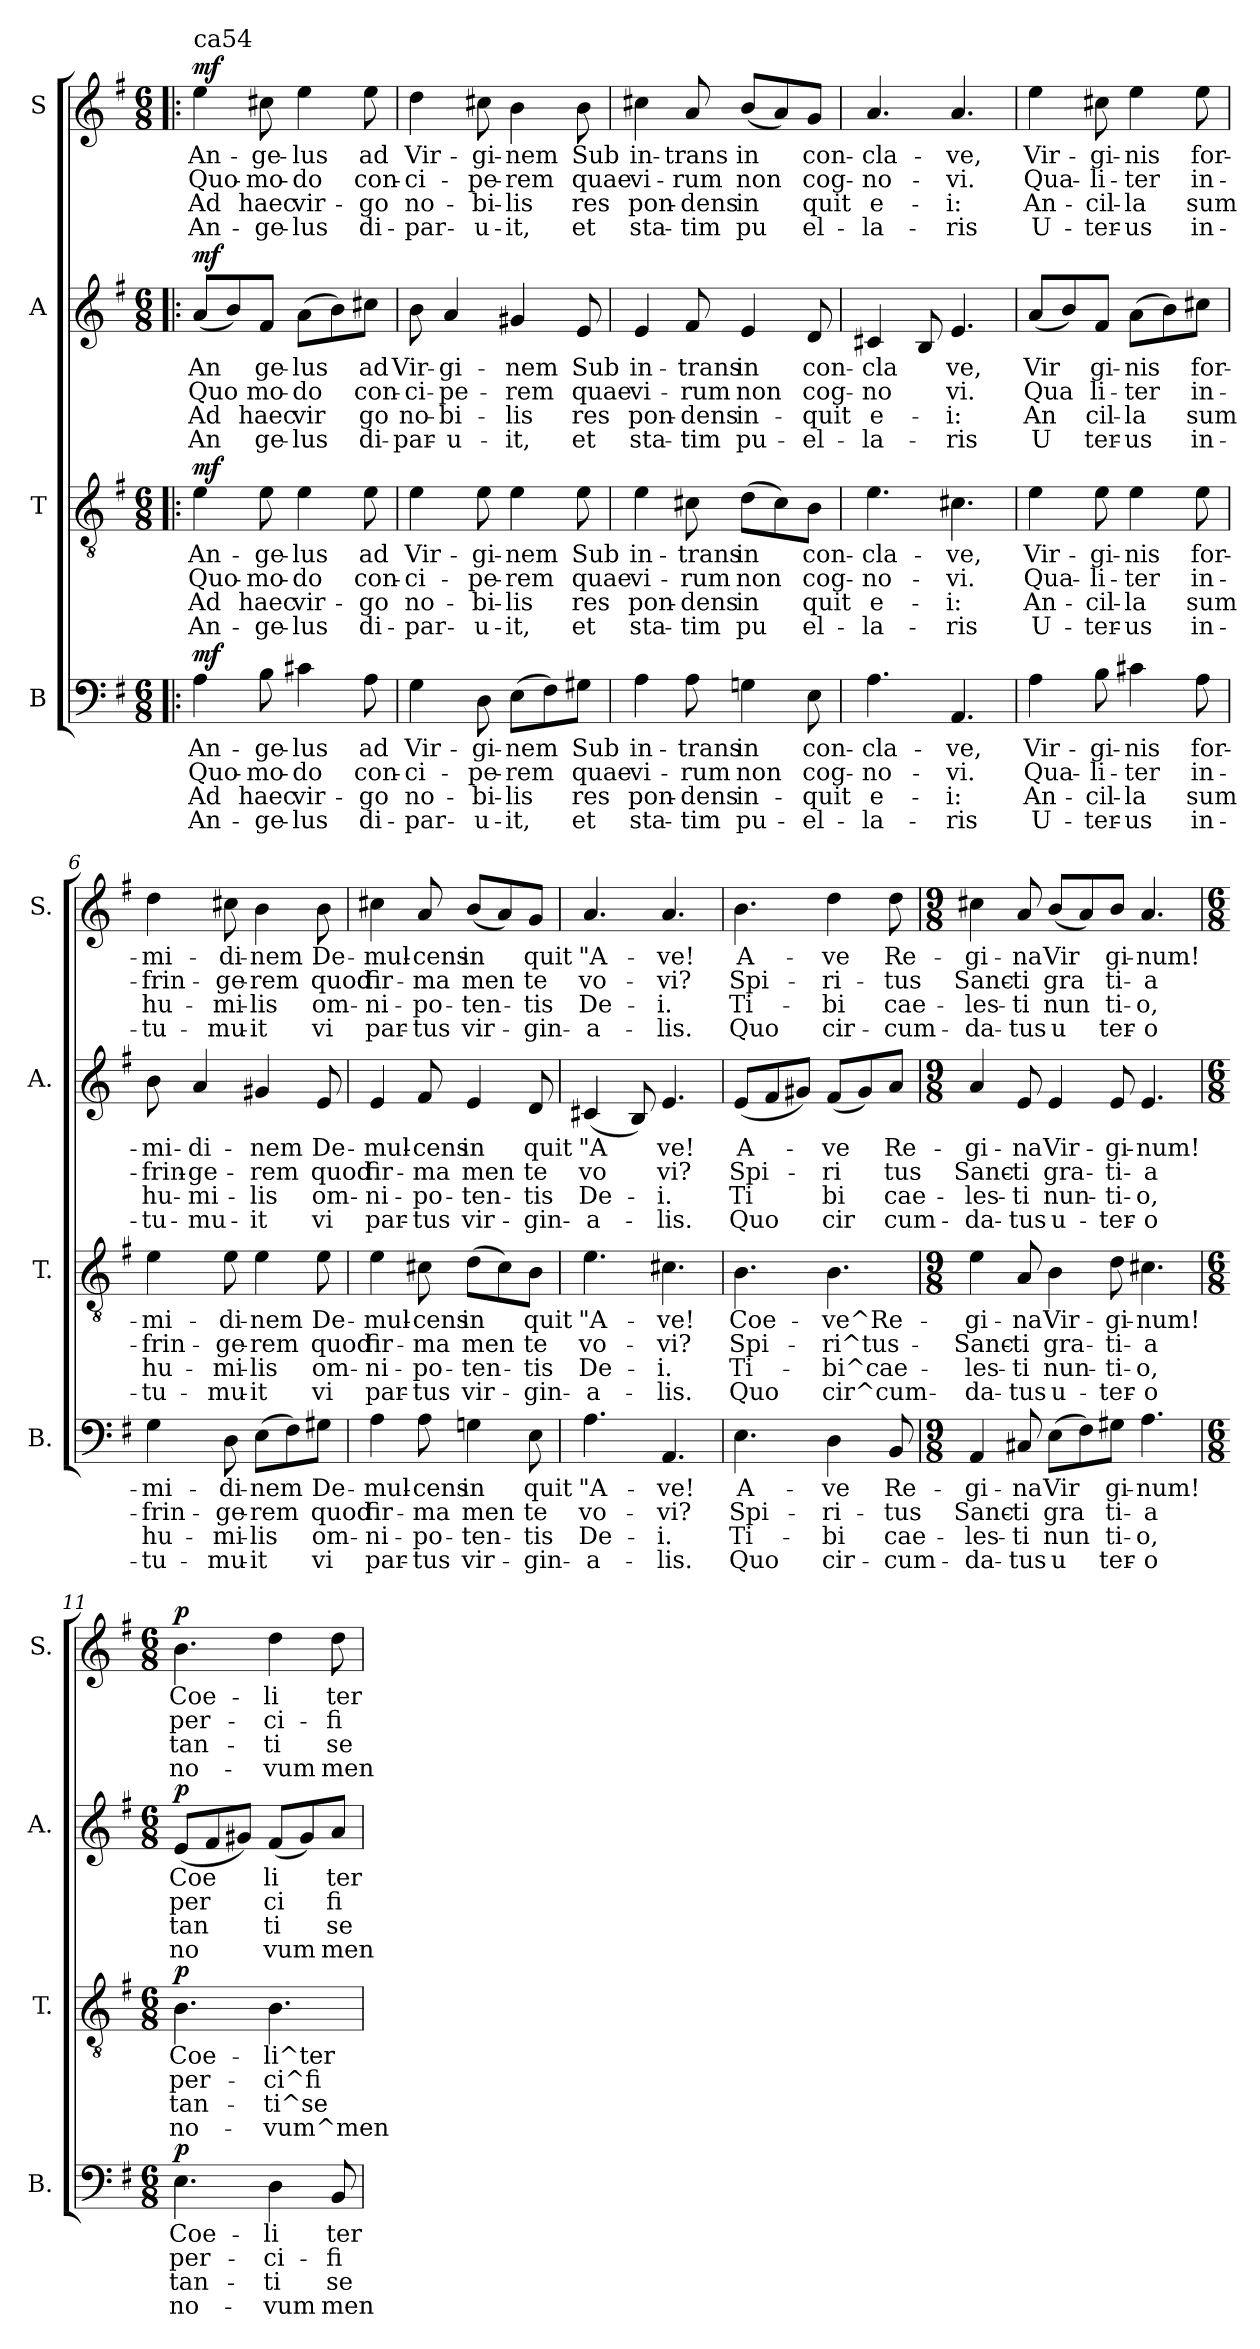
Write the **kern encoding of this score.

**kern	**text	**text	**text	**text	**dynam	**kern	**text	**text	**text	**text	**dynam	**kern	**text	**text	**text	**text	**dynam	**kern	**text	**text	**text	**text	**dynam
*part4	*part4	*part4	*part4	*part4	*part4	*part3	*part3	*part3	*part3	*part3	*part3	*part2	*part2	*part2	*part2	*part2	*part2	*part1	*part1	*part1	*part1	*part1	*part1
*staff4	*staff4	*staff4	*staff4	*staff4	*staff4	*staff3	*staff3	*staff3	*staff3	*staff3	*staff3	*staff2	*staff2	*staff2	*staff2	*staff2	*staff2	*staff1	*staff1	*staff1	*staff1	*staff1	*staff1
*I"B	*	*	*	*	*	*I"T	*	*	*	*	*	*I"A	*	*	*	*	*	*I"S	*	*	*	*	*
*I'B.	*	*	*	*	*	*I'T.	*	*	*	*	*	*I'A.	*	*	*	*	*	*I'S.	*	*	*	*	*
!!LO:PB:g=z
*stria5	*	*	*	*	*	*stria5	*	*	*	*	*	*stria5	*	*	*	*	*	*stria5	*	*	*	*	*
*clefF4	*	*	*	*	*	*clefGv2	*	*	*	*	*	*clefG2	*	*	*	*	*	*clefG2	*	*	*	*	*
*k[f#]	*	*	*	*	*	*k[f#]	*	*	*	*	*	*k[f#]	*	*	*	*	*	*k[f#]	*	*	*	*	*
*G:	*	*	*	*	*	*G:	*	*	*	*	*	*G:	*	*	*	*	*	*G:	*	*	*	*	*
*M6/8	*	*	*	*	*	*M6/8	*	*	*	*	*	*M6/8	*	*	*	*	*	*M6/8	*	*	*	*	*
*MM54	*	*	*	*	*	*MM54	*	*	*	*	*	*MM54	*	*	*	*	*	*MM54	*	*	*	*	*
=1!|:	=1!|:	=1!|:	=1!|:	=1!|:	=1!|:	=1!|:	=1!|:	=1!|:	=1!|:	=1!|:	=1!|:	=1!|:	=1!|:	=1!|:	=1!|:	=1!|:	=1!|:	=1!|:	=1!|:	=1!|:	=1!|:	=1!|:	=1!|:
!	!	!	!	!	!	!	!	!	!	!	!	!	!	!	!	!	!	!LO:TX:a:t=ca54	!	!	!	!	!
!	!LO:LY:b:cj	!LO:LY:b:cj	!LO:LY:b:cj	!LO:LY:b:cj	!LO:DY:a	!	!LO:LY:b:cj	!LO:LY:b:cj	!LO:LY:b:cj	!LO:LY:b:cj	!LO:DY:a	!	!LO:LY:b:cj	!LO:LY:b:cj	!LO:LY:b:cj	!LO:LY:b:cj	!LO:DY:a	!	!LO:LY:b:cj	!LO:LY:b:cj	!LO:LY:b:cj	!LO:LY:b:cj	!LO:DY:a
4A\	An-	-Quo-	-Ad	An-	mf	4e\	An-	-Quo-	-Ad	An-	mf	(<8a/L	An-	-Quo-	-Ad	An-	mf	4ee\	An-	-Quo-	-Ad	An-	mf
!	!	!	!	!	!	!	!	!	!	!	!	!	!LO:LY:b:cj	!LO:LY:b:cj	!LO:LY:b:cj	!LO:LY:b:cj	!	!	!	!	!	!	!
.	.	.	.	.	.	.	.	.	.	.	.	8b/)	--	--	--	-	.	.	.	.	.	.	.
!	!LO:LY:b:cj	!LO:LY:b:cj	!LO:LY:b:cj	!LO:LY:b:cj	!	!	!LO:LY:b:cj	!LO:LY:b:cj	!LO:LY:b:cj	!LO:LY:b:cj	!	!	!LO:LY:b:cj	!LO:LY:b:cj	!LO:LY:b:cj	!LO:LY:b:cj	!	!	!LO:LY:b:cj	!LO:LY:b:cj	!LO:LY:b:cj	!LO:LY:b:cj	!
8B\	-ge-	-mo-	-haec	ge-	.	8e\	-ge-	-mo-	-haec	ge-	.	8f#/J	ge-	-mo-	-haec	ge-	.	8cc#X\	-ge-	-mo-	-haec	ge-	.
!	!LO:LY:b:cj	!LO:LY:b:cj	!LO:LY:b:cj	!LO:LY:b:cj	!	!	!LO:LY:b:cj	!LO:LY:b:cj	!LO:LY:b:cj	!LO:LY:b:cj	!	!	!LO:LY:b:cj	!LO:LY:b:cj	!LO:LY:b:cj	!LO:LY:b:cj	!	!	!LO:LY:b:cj	!LO:LY:b:cj	!LO:LY:b:cj	!LO:LY:b:cj	!
4c#X\	-lus	do	vir-	-lus	.	4e\	-lus	do	vir-	-lus	.	(>8a\L	-lus	do	vir-	-lus	.	4ee\	-lus	do	vir-	-lus	.
!	!	!	!	!	!	!	!	!	!	!	!	!	!LO:LY:b:cj	!LO:LY:b:cj	!LO:LY:b:cj	!LO:LY:b:cj	!	!	!	!	!	!	!
.	.	.	.	.	.	.	.	.	.	.	.	8b\)	.	.	-	-	.	.	.	.	.	.	.
!	!LO:LY:b:cj	!LO:LY:b:cj	!LO:LY:b:cj	!LO:LY:b:cj	!	!	!LO:LY:b:cj	!LO:LY:b:cj	!LO:LY:b:cj	!LO:LY:b:cj	!	!	!LO:LY:b:cj	!LO:LY:b:cj	!LO:LY:b:cj	!LO:LY:b:cj	!	!	!LO:LY:b:cj	!LO:LY:b:cj	!LO:LY:b:cj	!LO:LY:b:cj	!
8A\	ad	con-	-go	di-	.	8e\	ad	con-	-go	di-	.	8cc#X\J	ad	con-	-go	di-	.	8ee\	ad	con-	-go	di-	.
=2	=2	=2	=2	=2	=2	=2	=2	=2	=2	=2	=2	=2	=2	=2	=2	=2	=2	=2	=2	=2	=2	=2	=2
!	!LO:LY:b:cj	!LO:LY:b:cj	!LO:LY:b:cj	!LO:LY:b:cj	!	!	!LO:LY:b:cj	!LO:LY:b:cj	!LO:LY:b:cj	!LO:LY:b:cj	!	!	!LO:LY:b:cj	!LO:LY:b:cj	!LO:LY:b:cj	!LO:LY:b:cj	!	!	!LO:LY:b:cj	!LO:LY:b:cj	!LO:LY:b:cj	!LO:LY:b:cj	!
4G\	-Vir-	-ci-	-no-	-par-	.	4e\	-Vir-	-ci-	-no-	-par-	.	8b\	-Vir-	-ci-	-no-	-par-	.	4dd\	-Vir-	-ci-	-no-	-par-	.
!	!	!	!	!	!	!	!	!	!	!	!	!	!LO:LY:b:cj	!LO:LY:b:cj	!LO:LY:b:cj	!LO:LY:b:cj	!	!	!	!	!	!	!
.	.	.	.	.	.	.	.	.	.	.	.	4a/	-gi-	-pe-	-bi-	-u-	.	.	.	.	.	.	.
!	!LO:LY:b:cj	!LO:LY:b:cj	!LO:LY:b:cj	!LO:LY:b:cj	!	!	!LO:LY:b:cj	!LO:LY:b:cj	!LO:LY:b:cj	!LO:LY:b:cj	!	!	!	!	!	!	!	!	!LO:LY:b:cj	!LO:LY:b:cj	!LO:LY:b:cj	!LO:LY:b:cj	!
8D\	-gi-	-pe-	-bi-	-u-	.	8e\	-gi-	-pe-	-bi-	-u-	.	.	.	.	.	.	.	8cc#X\	-gi-	-pe-	-bi-	-u-	.
!	!LO:LY:b:cj	!LO:LY:b:cj	!LO:LY:b:cj	!LO:LY:b:cj	!	!	!LO:LY:b:cj	!LO:LY:b:cj	!LO:LY:b:cj	!LO:LY:b:cj	!	!	!LO:LY:b:cj	!LO:LY:b:cj	!LO:LY:b:cj	!LO:LY:b:cj	!	!	!LO:LY:b:cj	!LO:LY:b:cj	!LO:LY:b:cj	!LO:LY:b:cj	!
(>8E\L	-nem	rem	lis	it,	.	4e\	-nem	rem	lis	it,	.	4g#X/	-nem	rem	lis	it,	.	4b\	-nem	rem	lis	it,	.
!	!LO:LY:b:cj	!LO:LY:b:cj	!LO:LY:b:cj	!LO:LY:b:cj	!	!	!	!	!	!	!	!	!	!	!	!	!	!	!	!	!	!	!
8F#\)	.	.	.	.	.	.	.	.	.	.	.	.	.	.	.	.	.	.	.	.	.	.	.
!	!LO:LY:b:cj	!LO:LY:b:cj	!LO:LY:b:cj	!LO:LY:b:cj	!	!	!LO:LY:b:cj	!LO:LY:b:cj	!LO:LY:b:cj	!LO:LY:b:cj	!	!	!LO:LY:b:cj	!LO:LY:b:cj	!LO:LY:b:cj	!LO:LY:b:cj	!	!	!LO:LY:b:cj	!LO:LY:b:cj	!LO:LY:b:cj	!LO:LY:b:cj	!
8G#X\J	Sub	quae	res	et	.	8e\	Sub	quae	res	et	.	8e/	Sub	quae	res	et	.	8b\	Sub	quae	res	et	.
=3	=3	=3	=3	=3	=3	=3	=3	=3	=3	=3	=3	=3	=3	=3	=3	=3	=3	=3	=3	=3	=3	=3	=3
!	!LO:LY:b:cj	!LO:LY:b:cj	!LO:LY:b:cj	!LO:LY:b:cj	!	!	!LO:LY:b:cj	!LO:LY:b:cj	!LO:LY:b:cj	!LO:LY:b:cj	!	!	!LO:LY:b:cj	!LO:LY:b:cj	!LO:LY:b:cj	!LO:LY:b:cj	!	!	!LO:LY:b:cj	!LO:LY:b:cj	!LO:LY:b:cj	!LO:LY:b:cj	!
4A\	in-	-vi-	-pon-	-sta-	.	4e\	in-	-vi-	-pon-	-sta-	.	4e/	in-	-vi-	-pon-	-sta-	.	4cc#X\	in-	-vi-	-pon-	-sta-	.
!	!LO:LY:b:cj	!LO:LY:b:cj	!LO:LY:b:cj	!LO:LY:b:cj	!	!	!LO:LY:b:cj	!LO:LY:b:cj	!LO:LY:b:cj	!LO:LY:b:cj	!	!	!LO:LY:b:cj	!LO:LY:b:cj	!LO:LY:b:cj	!LO:LY:b:cj	!	!	!LO:LY:b:cj	!LO:LY:b:cj	!LO:LY:b:cj	!LO:LY:b:cj	!
8A\	-trans	rum	dens	tim	.	8c#X\	-trans	rum	dens	tim	.	8f#/	-trans	rum	dens	tim	.	8a/	-trans	rum	dens	tim	.
!	!LO:LY:b:cj	!LO:LY:b:cj	!LO:LY:b:cj	!LO:LY:b:cj	!	!	!LO:LY:b:cj	!LO:LY:b:cj	!LO:LY:b:cj	!LO:LY:b:cj	!	!	!LO:LY:b:cj	!LO:LY:b:cj	!LO:LY:b:cj	!LO:LY:b:cj	!	!	!LO:LY:b:cj	!LO:LY:b:cj	!LO:LY:b:cj	!LO:LY:b:cj	!
4Gn\	in	non	in-	-pu-	.	(>8d\L	in	non	in-	-pu-	.	4e/	in	non	in-	-pu-	.	(<8b/L	in	non	in-	-pu-	.
!	!	!	!	!	!	!	!LO:LY:b:cj	!LO:LY:b:cj	!LO:LY:b:cj	!LO:LY:b:cj	!	!	!	!	!	!	!	!	!LO:LY:b:cj	!LO:LY:b:cj	!LO:LY:b:cj	!LO:LY:b:cj	!
.	.	.	.	.	.	8c#\)	--	--	--	-	.	.	.	.	.	.	.	8a/)	--	--	--	-	.
!	!LO:LY:b:cj	!LO:LY:b:cj	!LO:LY:b:cj	!LO:LY:b:cj	!	!	!LO:LY:b:cj	!LO:LY:b:cj	!LO:LY:b:cj	!LO:LY:b:cj	!	!	!LO:LY:b:cj	!LO:LY:b:cj	!LO:LY:b:cj	!LO:LY:b:cj	!	!	!LO:LY:b:cj	!LO:LY:b:cj	!LO:LY:b:cj	!LO:LY:b:cj	!
8E\	-con-	-cog-	-quit	el-	.	8B\J	con-	-cog-	-quit	el-	.	8d/	-con-	-cog-	-quit	el-	.	8g/J	con-	-cog-	-quit	el-	.
=4	=4	=4	=4	=4	=4	=4	=4	=4	=4	=4	=4	=4	=4	=4	=4	=4	=4	=4	=4	=4	=4	=4	=4
!	!LO:LY:b:cj	!LO:LY:b:cj	!LO:LY:b:cj	!LO:LY:b:cj	!	!	!LO:LY:b:cj	!LO:LY:b:cj	!LO:LY:b:cj	!LO:LY:b:cj	!	!	!LO:LY:b:cj	!LO:LY:b:cj	!LO:LY:b:cj	!LO:LY:b:cj	!	!	!LO:LY:b:cj	!LO:LY:b:cj	!LO:LY:b:cj	!LO:LY:b:cj	!
4.A\	-cla-	-no-	-e-	-la-	.	4.e\	-cla-	-no-	-e-	-la-	.	4c#X/	-cla-	-no-	-e-	-la-	.	4.a/	-cla-	-no-	-e-	-la-	.
!	!	!	!	!	!	!	!	!	!	!	!	!	!LO:LY:b:cj	!LO:LY:b:cj	!LO:LY:b:cj	!LO:LY:b:cj	!	!	!	!	!	!	!
.	.	.	.	.	.	.	.	.	.	.	.	8B/	--	-	.	.	.	.	.	.	.	.	.
!	!LO:LY:b:cj	!LO:LY:b:cj	!LO:LY:b:cj	!LO:LY:b:cj	!	!	!LO:LY:b:cj	!LO:LY:b:cj	!LO:LY:b:cj	!LO:LY:b:cj	!	!	!LO:LY:b:cj	!LO:LY:b:cj	!LO:LY:b:cj	!LO:LY:b:cj	!	!	!LO:LY:b:cj	!LO:LY:b:cj	!LO:LY:b:cj	!LO:LY:b:cj	!
4.AA/	-ve,	vi.	i:	ris	.	4.c#X\	-ve,	vi.	i:	ris	.	4.e/	ve,	vi.	i:	ris	.	4.a/	-ve,	vi.	i:	ris	.
!!LO:LB:g=z
=5	=5	=5	=5	=5	=5	=5	=5	=5	=5	=5	=5	=5	=5	=5	=5	=5	=5	=5	=5	=5	=5	=5	=5
!	!LO:LY:b:cj	!LO:LY:b:cj	!LO:LY:b:cj	!LO:LY:b:cj	!	!	!LO:LY:b:cj	!LO:LY:b:cj	!LO:LY:b:cj	!LO:LY:b:cj	!	!	!LO:LY:b:cj	!LO:LY:b:cj	!LO:LY:b:cj	!LO:LY:b:cj	!	!	!LO:LY:b:cj	!LO:LY:b:cj	!LO:LY:b:cj	!LO:LY:b:cj	!
4A\	Vir-	-Qua-	-An-	-U-	.	4e\	Vir-	-Qua-	-An-	-U-	.	(<8a/L	Vir-	-Qua-	-An-	-U-	.	4ee\	Vir-	-Qua-	-An-	-U-	.
!	!	!	!	!	!	!	!	!	!	!	!	!	!LO:LY:b:cj	!LO:LY:b:cj	!LO:LY:b:cj	!LO:LY:b:cj	!	!	!	!	!	!	!
.	.	.	.	.	.	.	.	.	.	.	.	8b/)	--	--	--	--	.	.	.	.	.	.	.
!	!LO:LY:b:cj	!LO:LY:b:cj	!LO:LY:b:cj	!LO:LY:b:cj	!	!	!LO:LY:b:cj	!LO:LY:b:cj	!LO:LY:b:cj	!LO:LY:b:cj	!	!	!LO:LY:b:cj	!LO:LY:b:cj	!LO:LY:b:cj	!LO:LY:b:cj	!	!	!LO:LY:b:cj	!LO:LY:b:cj	!LO:LY:b:cj	!LO:LY:b:cj	!
8B\	-gi-	-li-	-cil-	-ter-	.	8e\	-gi-	-li-	-cil-	-ter-	.	8f#/J	-gi-	-li-	-cil-	-ter-	.	8cc#X\	-gi-	-li-	-cil-	-ter-	.
!	!LO:LY:b:cj	!LO:LY:b:cj	!LO:LY:b:cj	!LO:LY:b:cj	!	!	!LO:LY:b:cj	!LO:LY:b:cj	!LO:LY:b:cj	!LO:LY:b:cj	!	!	!LO:LY:b:cj	!LO:LY:b:cj	!LO:LY:b:cj	!LO:LY:b:cj	!	!	!LO:LY:b:cj	!LO:LY:b:cj	!LO:LY:b:cj	!LO:LY:b:cj	!
4c#X\	-nis	ter	la	us	.	4e\	-nis	ter	la	us	.	(>8a\L	-nis	ter	la	us	.	4ee\	-nis	ter	la	us	.
!	!	!	!	!	!	!	!	!	!	!	!	!	!LO:LY:b:cj	!LO:LY:b:cj	!LO:LY:b:cj	!LO:LY:b:cj	!	!	!	!	!	!	!
.	.	.	.	.	.	.	.	.	.	.	.	8b\)	.	-	--	-	.	.	.	.	.	.	.
!	!LO:LY:b:cj	!LO:LY:b:cj	!LO:LY:b:cj	!LO:LY:b:cj	!	!	!LO:LY:b:cj	!LO:LY:b:cj	!LO:LY:b:cj	!LO:LY:b:cj	!	!	!LO:LY:b:cj	!LO:LY:b:cj	!LO:LY:b:cj	!LO:LY:b:cj	!	!	!LO:LY:b:cj	!LO:LY:b:cj	!LO:LY:b:cj	!LO:LY:b:cj	!
8A\	for-	-in-	-sum	in-	.	8e\	for-	-in-	-sum	in-	.	8cc#X\J	for-	-in-	-sum	in-	.	8ee\	for-	-in-	-sum	in-	.
=6	=6	=6	=6	=6	=6	=6	=6	=6	=6	=6	=6	=6	=6	=6	=6	=6	=6	=6	=6	=6	=6	=6	=6
!	!LO:LY:b:cj	!LO:LY:b:cj	!LO:LY:b:cj	!LO:LY:b:cj	!	!	!LO:LY:b:cj	!LO:LY:b:cj	!LO:LY:b:cj	!LO:LY:b:cj	!	!	!LO:LY:b:cj	!LO:LY:b:cj	!LO:LY:b:cj	!LO:LY:b:cj	!	!	!LO:LY:b:cj	!LO:LY:b:cj	!LO:LY:b:cj	!LO:LY:b:cj	!
4G\	-mi-	-frin-	-hu-	-tu-	.	4e\	-mi-	-frin-	-hu-	-tu-	.	8b\	-mi-	-frin-	-hu-	-tu-	.	4dd\	-mi-	-frin-	-hu-	-tu-	.
!	!	!	!	!	!	!	!	!	!	!	!	!	!LO:LY:b:cj	!LO:LY:b:cj	!LO:LY:b:cj	!LO:LY:b:cj	!	!	!	!	!	!	!
.	.	.	.	.	.	.	.	.	.	.	.	4a/	-di-	-ge-	-mi-	-mu-	.	.	.	.	.	.	.
!	!LO:LY:b:cj	!LO:LY:b:cj	!LO:LY:b:cj	!LO:LY:b:cj	!	!	!LO:LY:b:cj	!LO:LY:b:cj	!LO:LY:b:cj	!LO:LY:b:cj	!	!	!	!	!	!	!	!	!LO:LY:b:cj	!LO:LY:b:cj	!LO:LY:b:cj	!LO:LY:b:cj	!
8D\	-di-	-ge-	-mi-	-mu-	.	8e\	-di-	-ge-	-mi-	-mu-	.	.	.	.	.	.	.	8cc#X\	-di-	-ge-	-mi-	-mu-	.
!	!LO:LY:b:cj	!LO:LY:b:cj	!LO:LY:b:cj	!LO:LY:b:cj	!	!	!LO:LY:b:cj	!LO:LY:b:cj	!LO:LY:b:cj	!LO:LY:b:cj	!	!	!LO:LY:b:cj	!LO:LY:b:cj	!LO:LY:b:cj	!LO:LY:b:cj	!	!	!LO:LY:b:cj	!LO:LY:b:cj	!LO:LY:b:cj	!LO:LY:b:cj	!
(>8E\L	-nem	rem	lis	it	.	4e\	-nem	rem	lis	it	.	4g#X/	-nem	rem	lis	it	.	4b\	-nem	rem	lis	it	.
!	!LO:LY:b:cj	!LO:LY:b:cj	!LO:LY:b:cj	!LO:LY:b:cj	!	!	!	!	!	!	!	!	!	!	!	!	!	!	!	!	!	!	!
8F#\)	.	-	-	-	.	.	.	.	.	.	.	.	.	.	.	.	.	.	.	.	.	.	.
!	!LO:LY:b:cj	!LO:LY:b:cj	!LO:LY:b:cj	!LO:LY:b:cj	!	!	!LO:LY:b:cj	!LO:LY:b:cj	!LO:LY:b:cj	!LO:LY:b:cj	!	!	!LO:LY:b:cj	!LO:LY:b:cj	!LO:LY:b:cj	!LO:LY:b:cj	!	!	!LO:LY:b:cj	!LO:LY:b:cj	!LO:LY:b:cj	!LO:LY:b:cj	!
8G#X\J	-De-	-quod	om-	-vi	.	8e\	De-	-quod	om-	-vi	.	8e/	De-	-quod	om-	-vi	.	8b\	De-	-quod	om-	-vi	.
=7	=7	=7	=7	=7	=7	=7	=7	=7	=7	=7	=7	=7	=7	=7	=7	=7	=7	=7	=7	=7	=7	=7	=7
!	!LO:LY:b:cj	!LO:LY:b:cj	!LO:LY:b:cj	!LO:LY:b:cj	!	!	!LO:LY:b:cj	!LO:LY:b:cj	!LO:LY:b:cj	!LO:LY:b:cj	!	!	!LO:LY:b:cj	!LO:LY:b:cj	!LO:LY:b:cj	!LO:LY:b:cj	!	!	!LO:LY:b:cj	!LO:LY:b:cj	!LO:LY:b:cj	!LO:LY:b:cj	!
4A\	mul-	-fir-	-ni-	-par-	.	4e\	mul-	-fir-	-ni-	-par-	.	4e/	mul-	-fir-	-ni-	-par-	.	4cc#X\	mul-	-fir-	-ni-	-par-	.
!	!LO:LY:b:cj	!LO:LY:b:cj	!LO:LY:b:cj	!LO:LY:b:cj	!	!	!LO:LY:b:cj	!LO:LY:b:cj	!LO:LY:b:cj	!LO:LY:b:cj	!	!	!LO:LY:b:cj	!LO:LY:b:cj	!LO:LY:b:cj	!LO:LY:b:cj	!	!	!LO:LY:b:cj	!LO:LY:b:cj	!LO:LY:b:cj	!LO:LY:b:cj	!
8A\	-cens	ma	po-	-tus	.	8c#X\	-cens	ma	po-	-tus	.	8f#/	-cens	ma	po-	-tus	.	8a/	-cens	ma	po-	-tus	.
!	!LO:LY:b:cj	!LO:LY:b:cj	!LO:LY:b:cj	!LO:LY:b:cj	!	!	!LO:LY:b:cj	!LO:LY:b:cj	!LO:LY:b:cj	!LO:LY:b:cj	!	!	!LO:LY:b:cj	!LO:LY:b:cj	!LO:LY:b:cj	!LO:LY:b:cj	!	!	!LO:LY:b:cj	!LO:LY:b:cj	!LO:LY:b:cj	!LO:LY:b:cj	!
4Gn\	in	men	ten-	-vir-	.	(>8d\L	in	men	ten-	-vir-	.	4e/	in	men	ten-	-vir-	.	(<8b/L	in	men	ten-	-vir-	.
!	!	!	!	!	!	!	!LO:LY:b:cj	!LO:LY:b:cj	!LO:LY:b:cj	!LO:LY:b:cj	!	!	!	!	!	!	!	!	!LO:LY:b:cj	!LO:LY:b:cj	!LO:LY:b:cj	!LO:LY:b:cj	!
.	.	.	.	.	.	8c#\)	--	-	.	.	.	.	.	.	.	.	.	8a/)	--	-	.	.	.
!	!LO:LY:b:cj	!LO:LY:b:cj	!LO:LY:b:cj	!LO:LY:b:cj	!	!	!LO:LY:b:cj	!LO:LY:b:cj	!LO:LY:b:cj	!LO:LY:b:cj	!	!	!LO:LY:b:cj	!LO:LY:b:cj	!LO:LY:b:cj	!LO:LY:b:cj	!	!	!LO:LY:b:cj	!LO:LY:b:cj	!LO:LY:b:cj	!LO:LY:b:cj	!
8E\	-quit	te	tis	gin-	.	8B\J	quit	te	tis	gin-	.	8d/	-quit	te	tis	gin-	.	8g/J	quit	te	tis	gin-	.
=8	=8	=8	=8	=8	=8	=8	=8	=8	=8	=8	=8	=8	=8	=8	=8	=8	=8	=8	=8	=8	=8	=8	=8
!	!LO:LY:b:cj	!LO:LY:b:cj	!LO:LY:b:cj	!LO:LY:b:cj	!	!	!LO:LY:b:cj	!LO:LY:b:cj	!LO:LY:b:cj	!LO:LY:b:cj	!	!	!LO:LY:b:cj	!LO:LY:b:cj	!LO:LY:b:cj	!LO:LY:b:cj	!	!	!LO:LY:b:cj	!LO:LY:b:cj	!LO:LY:b:cj	!LO:LY:b:cj	!
4.A\	-"A-	-vo-	-De-	-a-	.	4.e\	-"A-	-vo-	-De-	-a-	.	(<4c#X/	-"A-	-vo-	-De-	-a-	.	4.a/	-"A-	-vo-	-De-	-a-	.
!	!	!	!	!	!	!	!	!	!	!	!	!	!LO:LY:b:cj	!LO:LY:b:cj	!LO:LY:b:cj	!LO:LY:b:cj	!	!	!	!	!	!	!
.	.	.	.	.	.	.	.	.	.	.	.	8B/)	--	-	.	.	.	.	.	.	.	.	.
!	!LO:LY:b:cj	!LO:LY:b:cj	!LO:LY:b:cj	!LO:LY:b:cj	!	!	!LO:LY:b:cj	!LO:LY:b:cj	!LO:LY:b:cj	!LO:LY:b:cj	!	!	!LO:LY:b:cj	!LO:LY:b:cj	!LO:LY:b:cj	!LO:LY:b:cj	!	!	!LO:LY:b:cj	!LO:LY:b:cj	!LO:LY:b:cj	!LO:LY:b:cj	!
4.AA/	-ve!	vi?	i.	lis.	.	4.c#X\	-ve!	vi?	i.	lis.	.	4.e/	ve!	vi?	i.	lis.	.	4.a/	-ve!	vi?	i.	lis.	.
!!LO:PB:g=z
=9	=9	=9	=9	=9	=9	=9	=9	=9	=9	=9	=9	=9	=9	=9	=9	=9	=9	=9	=9	=9	=9	=9	=9
!	!LO:LY:b:cj	!LO:LY:b:cj	!LO:LY:b:cj	!LO:LY:b:cj	!	!	!LO:LY:b:cj	!LO:LY:b:cj	!LO:LY:b:cj	!LO:LY:b:cj	!	!	!LO:LY:b:cj	!LO:LY:b:cj	!LO:LY:b:cj	!LO:LY:b:cj	!	!	!LO:LY:b:cj	!LO:LY:b:cj	!LO:LY:b:cj	!LO:LY:b:cj	!
4.E\	A-	-Spi-	-Ti-	-Quo	.	4.B\	Coe-	-Spi-	-Ti-	-Quo	.	(<8e/L	A-	-Spi-	-Ti-	-Quo	.	4.b\	A-	-Spi-	-Ti-	-Quo	.
!	!	!	!	!	!	!	!	!	!	!	!	!	!LO:LY:b:cj	!LO:LY:b:cj	!LO:LY:b:cj	!LO:LY:b:cj	!	!	!	!	!	!	!
.	.	.	.	.	.	.	.	.	.	.	.	8f#/	.	.	-	-	.	.	.	.	.	.	.
!	!	!	!	!	!	!	!	!	!	!	!	!	!LO:LY:b:cj	!LO:LY:b:cj	!LO:LY:b:cj	!LO:LY:b:cj	!	!	!	!	!	!	!
.	.	.	.	.	.	.	.	.	.	.	.	8g#X/J)	.	.	-	-	.	.	.	.	.	.	.
!	!LO:LY:b:cj	!LO:LY:b:cj	!LO:LY:b:cj	!LO:LY:b:cj	!	!	!LO:LY:b:cj	!LO:LY:b:cj	!LO:LY:b:cj	!LO:LY:b:cj	!	!	!LO:LY:b:cj	!LO:LY:b:cj	!LO:LY:b:cj	!LO:LY:b:cj	!	!	!LO:LY:b:cj	!LO:LY:b:cj	!LO:LY:b:cj	!LO:LY:b:cj	!
4D\	ve	ri-	-bi	cir-	.	4.B\	ve^Re-	-ri^tus-	-bi^cae-	-cir^cum-	.	(<8f#/L	ve	ri-	-bi	cir-	.	4dd\	ve	ri-	-bi	cir-	.
!	!	!	!	!	!	!	!	!	!	!	!	!	!LO:LY:b:cj	!LO:LY:b:cj	!LO:LY:b:cj	!LO:LY:b:cj	!	!	!	!	!	!	!
.	.	.	.	.	.	.	.	.	.	.	.	8g#/)	--	--	-	-	.	.	.	.	.	.	.
!	!LO:LY:b:cj	!LO:LY:b:cj	!LO:LY:b:cj	!LO:LY:b:cj	!	!	!	!	!	!	!	!	!LO:LY:b:cj	!LO:LY:b:cj	!LO:LY:b:cj	!LO:LY:b:cj	!	!	!LO:LY:b:cj	!LO:LY:b:cj	!LO:LY:b:cj	!LO:LY:b:cj	!
8BB/	-Re-	-tus	cae-	-cum-	.	.	.	.	.	.	.	8a/J	-Re-	-tus	cae-	-cum-	.	8dd\	-Re-	-tus	cae-	-cum-	.
=10	=10	=10	=10	=10	=10	=10	=10	=10	=10	=10	=10	=10	=10	=10	=10	=10	=10	=10	=10	=10	=10	=10	=10
*M9/8	*	*	*	*	*	*M9/8	*	*	*	*	*	*M9/8	*	*	*	*	*	*M9/8	*	*	*	*	*
!	!LO:LY:b:cj	!LO:LY:b:cj	!LO:LY:b:cj	!LO:LY:b:cj	!	!	!LO:LY:b:cj	!LO:LY:b:cj	!LO:LY:b:cj	!LO:LY:b:cj	!	!	!LO:LY:b:cj	!LO:LY:b:cj	!LO:LY:b:cj	!LO:LY:b:cj	!	!	!LO:LY:b:cj	!LO:LY:b:cj	!LO:LY:b:cj	!LO:LY:b:cj	!
4AA/	-gi-	-Sanc-	-les-	-da-	.	4e\	-gi-	-Sanc-	-les-	-da-	.	4a/	-gi-	-Sanc-	-les-	-da-	.	4cc#X\	-gi-	-Sanc-	-les-	-da-	.
!	!LO:LY:b:cj	!LO:LY:b:cj	!LO:LY:b:cj	!LO:LY:b:cj	!	!	!LO:LY:b:cj	!LO:LY:b:cj	!LO:LY:b:cj	!LO:LY:b:cj	!	!	!LO:LY:b:cj	!LO:LY:b:cj	!LO:LY:b:cj	!LO:LY:b:cj	!	!	!LO:LY:b:cj	!LO:LY:b:cj	!LO:LY:b:cj	!LO:LY:b:cj	!
8C#X/	-na	ti	ti	tus	.	8A/	-na	ti	ti	tus	.	8e/	-na	ti	ti	tus	.	8a/	-na	ti	ti	tus	.
!	!LO:LY:b:cj	!LO:LY:b:cj	!LO:LY:b:cj	!LO:LY:b:cj	!	!	!LO:LY:b:cj	!LO:LY:b:cj	!LO:LY:b:cj	!LO:LY:b:cj	!	!	!LO:LY:b:cj	!LO:LY:b:cj	!LO:LY:b:cj	!LO:LY:b:cj	!	!	!LO:LY:b:cj	!LO:LY:b:cj	!LO:LY:b:cj	!LO:LY:b:cj	!
(>8E\L	Vir-	-gra-	-nun-	-u-	.	4B\	Vir-	-gra-	-nun-	-u-	.	4e/	Vir-	-gra-	-nun-	-u-	.	(<8b/L	Vir-	-gra-	-nun-	-u-	.
!	!LO:LY:b:cj	!LO:LY:b:cj	!LO:LY:b:cj	!LO:LY:b:cj	!	!	!	!	!	!	!	!	!	!	!	!	!	!	!LO:LY:b:cj	!LO:LY:b:cj	!LO:LY:b:cj	!LO:LY:b:cj	!
8F#\)	--	--	--	--	.	.	.	.	.	.	.	.	.	.	.	.	.	8a/)	--	--	--	--	.
!	!LO:LY:b:cj	!LO:LY:b:cj	!LO:LY:b:cj	!LO:LY:b:cj	!	!	!LO:LY:b:cj	!LO:LY:b:cj	!LO:LY:b:cj	!LO:LY:b:cj	!	!	!LO:LY:b:cj	!LO:LY:b:cj	!LO:LY:b:cj	!LO:LY:b:cj	!	!	!LO:LY:b:cj	!LO:LY:b:cj	!LO:LY:b:cj	!LO:LY:b:cj	!
8G#X\J	-gi-	-ti-	-ti-	-ter-	.	8d\	-gi-	-ti-	-ti-	-ter-	.	8e/	-gi-	-ti-	-ti-	-ter-	.	8b/J	-gi-	-ti-	-ti-	-ter-	.
!	!LO:LY:b:cj	!LO:LY:b:cj	!LO:LY:b:cj	!LO:LY:b:cj	!	!	!LO:LY:b:cj	!LO:LY:b:cj	!LO:LY:b:cj	!LO:LY:b:cj	!	!	!LO:LY:b:cj	!LO:LY:b:cj	!LO:LY:b:cj	!LO:LY:b:cj	!	!	!LO:LY:b:cj	!LO:LY:b:cj	!LO:LY:b:cj	!LO:LY:b:cj	!
4.A\	-num!	a	o,	o	.	4.c#X\	-num!	a	o,	o	.	4.e/	-num!	a	o,	o	.	4.a/	-num!	a	o,	o	.
=11	=11	=11	=11	=11	=11	=11	=11	=11	=11	=11	=11	=11	=11	=11	=11	=11	=11	=11	=11	=11	=11	=11	=11
*M6/8	*	*	*	*	*	*M6/8	*	*	*	*	*	*M6/8	*	*	*	*	*	*M6/8	*	*	*	*	*
!	!LO:LY:b:cj	!LO:LY:b:cj	!LO:LY:b:cj	!LO:LY:b:cj	!LO:DY:a	!	!LO:LY:b:cj	!LO:LY:b:cj	!LO:LY:b:cj	!LO:LY:b:cj	!LO:DY:a	!	!LO:LY:b:cj	!LO:LY:b:cj	!LO:LY:b:cj	!LO:LY:b:cj	!LO:DY:a	!	!LO:LY:b:cj	!LO:LY:b:cj	!LO:LY:b:cj	!LO:LY:b:cj	!LO:DY:a
4.E\	Coe-	-per-	-tan-	-no-	p	4.B\	Coe-	-per-	-tan-	-no-	p	(<8e/L	Coe-	-per-	-tan-	-no-	p	4.b\	Coe-	-per-	-tan-	-no-	p
!	!	!	!	!	!	!	!	!	!	!	!	!	!LO:LY:b:cj	!LO:LY:b:cj	!LO:LY:b:cj	!LO:LY:b:cj	!	!	!	!	!	!	!
.	.	.	.	.	.	.	.	.	.	.	.	8f#/	--	-	-	-	.	.	.	.	.	.	.
!	!	!	!	!	!	!	!	!	!	!	!	!	!LO:LY:b:cj	!LO:LY:b:cj	!LO:LY:b:cj	!LO:LY:b:cj	!	!	!	!	!	!	!
.	.	.	.	.	.	.	.	.	.	.	.	8g#X/J)	-	-	-	-	.	.	.	.	.	.	.
!	!LO:LY:b:cj	!LO:LY:b:cj	!LO:LY:b:cj	!LO:LY:b:cj	!	!	!LO:LY:b:cj	!LO:LY:b:cj	!LO:LY:b:cj	!LO:LY:b:cj	!	!	!LO:LY:b:cj	!LO:LY:b:cj	!LO:LY:b:cj	!LO:LY:b:cj	!	!	!LO:LY:b:cj	!LO:LY:b:cj	!LO:LY:b:cj	!LO:LY:b:cj	!
4D\	-li	ci-	-ti	vum	.	4.B\	-li^ter-	-ci^fi-	-ti^se-	-vum^men-	.	(<8f#/L	li	ci-	-ti	vum	.	4dd\	-li	ci-	-ti	vum	.
!	!	!	!	!	!	!	!	!	!	!	!	!	!LO:LY:b:cj	!LO:LY:b:cj	!LO:LY:b:cj	!LO:LY:b:cj	!	!	!	!	!	!	!
.	.	.	.	.	.	.	.	.	.	.	.	8g#/)	.	-	--	--	.	.	.	.	.	.	.
!	!LO:LY:b:cj	!LO:LY:b:cj	!LO:LY:b:cj	!LO:LY:b:cj	!	!	!	!	!	!	!	!	!LO:LY:b:cj	!LO:LY:b:cj	!LO:LY:b:cj	!LO:LY:b:cj	!	!	!LO:LY:b:cj	!LO:LY:b:cj	!LO:LY:b:cj	!LO:LY:b:cj	!
8BB/	ter-	-fi-	-se-	-men-	.	.	.	.	.	.	.	8a/J	-ter-	-fi-	-se-	-men-	.	8dd\	ter-	-fi-	-se-	-men-	.
=	=	=	=	=	=	=	=	=	=	=	=	=	=	=	=	=	=	=	=	=	=	=	=
*-	*-	*-	*-	*-	*-	*-	*-	*-	*-	*-	*-	*-	*-	*-	*-	*-	*-	*-	*-	*-	*-	*-	*-
